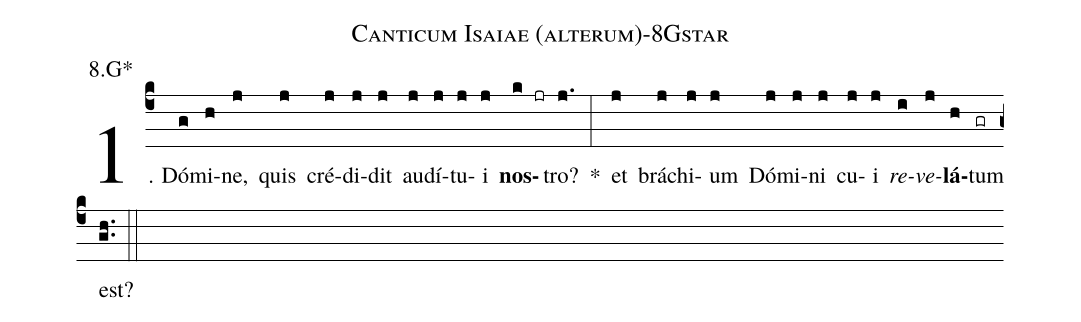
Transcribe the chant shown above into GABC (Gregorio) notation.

name: Canticum Isaiae (alterum)-8Gstar;
annotation: 8.G*;
%%
(c4)1. Dó(g)mi(h)ne,(j) quis(j) cré(j)di(j)dit(j) au(j)dí(j)tu(j)i(j) <b>nos</b>(k jr)tro?(j.) *(:) et(j) brá(j)chi(j)um(j) Dó(j)mi(j)ni(j) cu(j)i(j) <i>re</i>(i)<i>ve</i>(j)<b>lá</b>(h)tum(gr) est?(gh..) (::)
